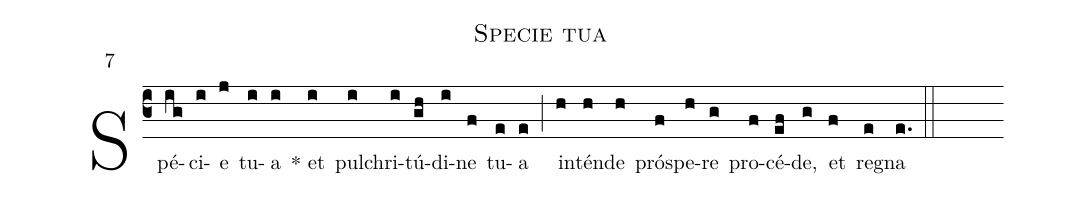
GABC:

name: Specie tua;
mode: 7;
%%
(c3) Spé(ig)ci(i)e(j) tu(i)a(i) * et(i) pul(i)chri(i)tú(gh)di(i)ne(f) tu(e)a(e) (;)
in(h)tén(h)de(h) pró(f)spe(h)re(g) pro(f)cé(ef)de,(g) et(f) re(e)gna(e.) (::)
